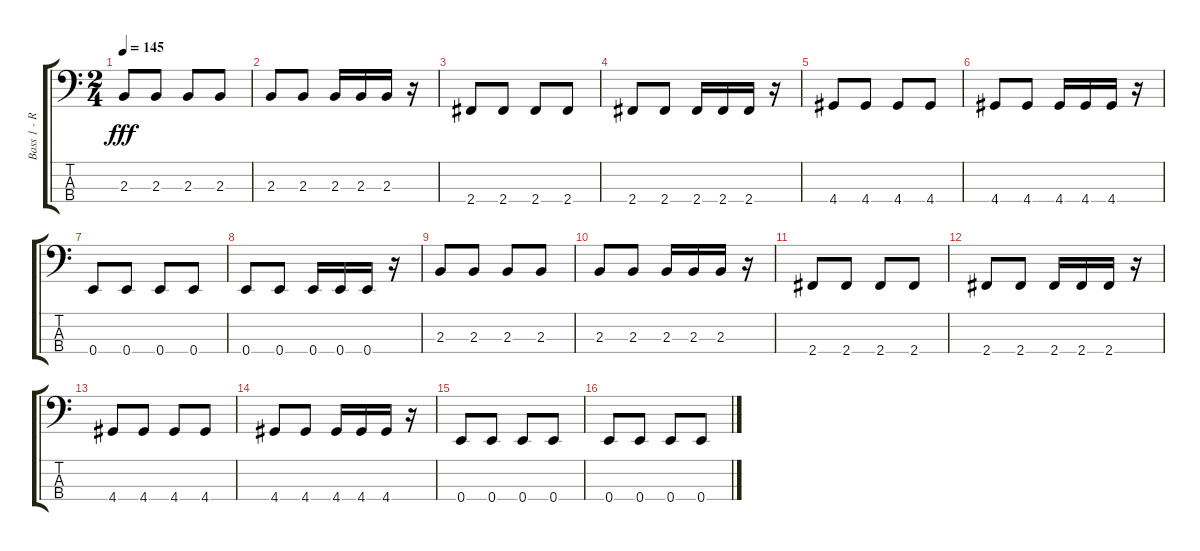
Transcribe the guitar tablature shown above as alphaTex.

\track ("Bass 1 - Rod" "Bass 1 - R") {instrument electricbasspick}
\staff {score tabs}
\tuning (G2 D2 A1 E1) {hide}
\ts (2 4)
\tempo 145
\clef f4
\ks c
2.3.8{dy fff} 2.3.8 2.3.8 2.3.8 |
2.3.8 2.3.8 2.3.16 2.3.16 2.3.16 r.16 |
2.4.8 2.4.8 2.4.8 2.4.8 |
2.4.8 2.4.8 2.4.16 2.4.16 2.4.16 r.16 |
4.4.8 4.4.8 4.4.8 4.4.8 |
4.4.8 4.4.8 4.4.16 4.4.16 4.4.16 r.16 |
0.4.8 0.4.8 0.4.8 0.4.8 |
0.4.8 0.4.8 0.4.16 0.4.16 0.4.16 r.16 |
2.3.8 2.3.8 2.3.8 2.3.8 |
2.3.8 2.3.8 2.3.16 2.3.16 2.3.16 r.16 |
2.4.8 2.4.8 2.4.8 2.4.8 |
2.4.8 2.4.8 2.4.16 2.4.16 2.4.16 r.16 |
4.4.8 4.4.8 4.4.8 4.4.8 |
4.4.8 4.4.8 4.4.16 4.4.16 4.4.16 r.16 |
0.4.8 0.4.8 0.4.8 0.4.8 |
0.4.8 0.4.8 0.4.8 0.4.8
